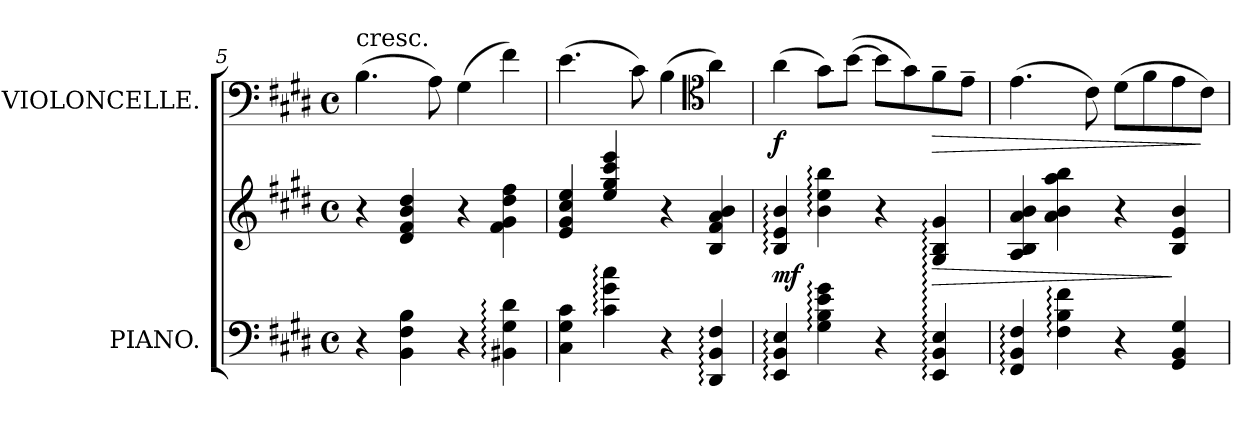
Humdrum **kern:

**kern	**kern	**dynam	**kern	**dynam
*part2	*part2	*part2	*part1	*part1
*staff3	*staff2	*staff2/3	*staff1	*staff1
*I"PIANO.	*	*	*I"VIOLONCELLE.	*
*	*	*	*I'vlc	*
*clefF4	*clefG2	*	*clefF4	*
*k[f#c#g#d#]	*k[f#c#g#d#]	*	*k[f#c#g#d#]	*
*E:	*E:	*	*E:	*
*M4/4	*M4/4	*	*M4/4	*
*met(c)	*met(c)	*	*met(c)	*
=5	=5	=5	=5	=5
!	!	!	!LO:TX:t=cresc.	!
4r	4r	.	(4.B\	.
4BB\ 4F#\ 4B\	4d#/ 4f#/ 4b/ 4dd#/	.	.	.
.	.	.	8A\)	.
4r	4r	.	(4G#\	.
4BB#X:\ 4G#:\ 4d#:\	4f#\ 4g#\ 4dd#\ 4ff#\	.	4f#\)	.
=6	=6	=6	=6	=6
4C#\ 4G#\ 4c#\	4e/ 4g#/ 4cc#/ 4ee/	.	(4.e\	.
4c#:\ 4g#:\ 4cc#:\	4ee/ 4gg#/ 4ccc#/ 4eee/	.	.	.
.	.	.	8c#\)	.
4r	4r	.	(4B\	.
*	*	*	*clefC4	*
4DD#:/ 4BB:/ 4F#:/	4B/ 4f#/ 4a/ 4b/	.	4a\)	.
=7	=7	=7	=7	=7
4EE:/ 4BB:/ 4E:/	4B:/ 4e:/ 4b:/	mf	(4a\	f
4G#:\ 4B:\ 4e:\ 4g#:\	4b:\ 4ee:\ 4bb:\	.	8g#\L)	.
.	.	.	([8b\J	.
4r	4r	.	8b\L]	.
.	.	.	8g#\)	.
!	!	!	!	!LO:HP:b
4EE::/ 4BB::/ 4E::/	4G#::/ 4B::/ 4g#::/	>	8f#~\	>
.	.	.	8e~\J	.
=8	=8	=8	=8	=8
4FF#:/ 4BB:/ 4F#:/	4A/ 4B/ 4a/ 4b/	.	(4.e\	.
4F#:\ 4B:\ 4f#:\	4a\ 4b\ 4aa\ 4bb\	.	.	.
.	.	.	8c#\)	.
4r	4r	.	(8d#\L	.
.	.	.	8f#\	.
4GG#/ 4BB/ 4G#/	4B/ 4e/ 4b/	]	8e\	.
.	.	.	8c#\J)	]
=	=	=	=	=
*-	*-	*-	*-	*-
